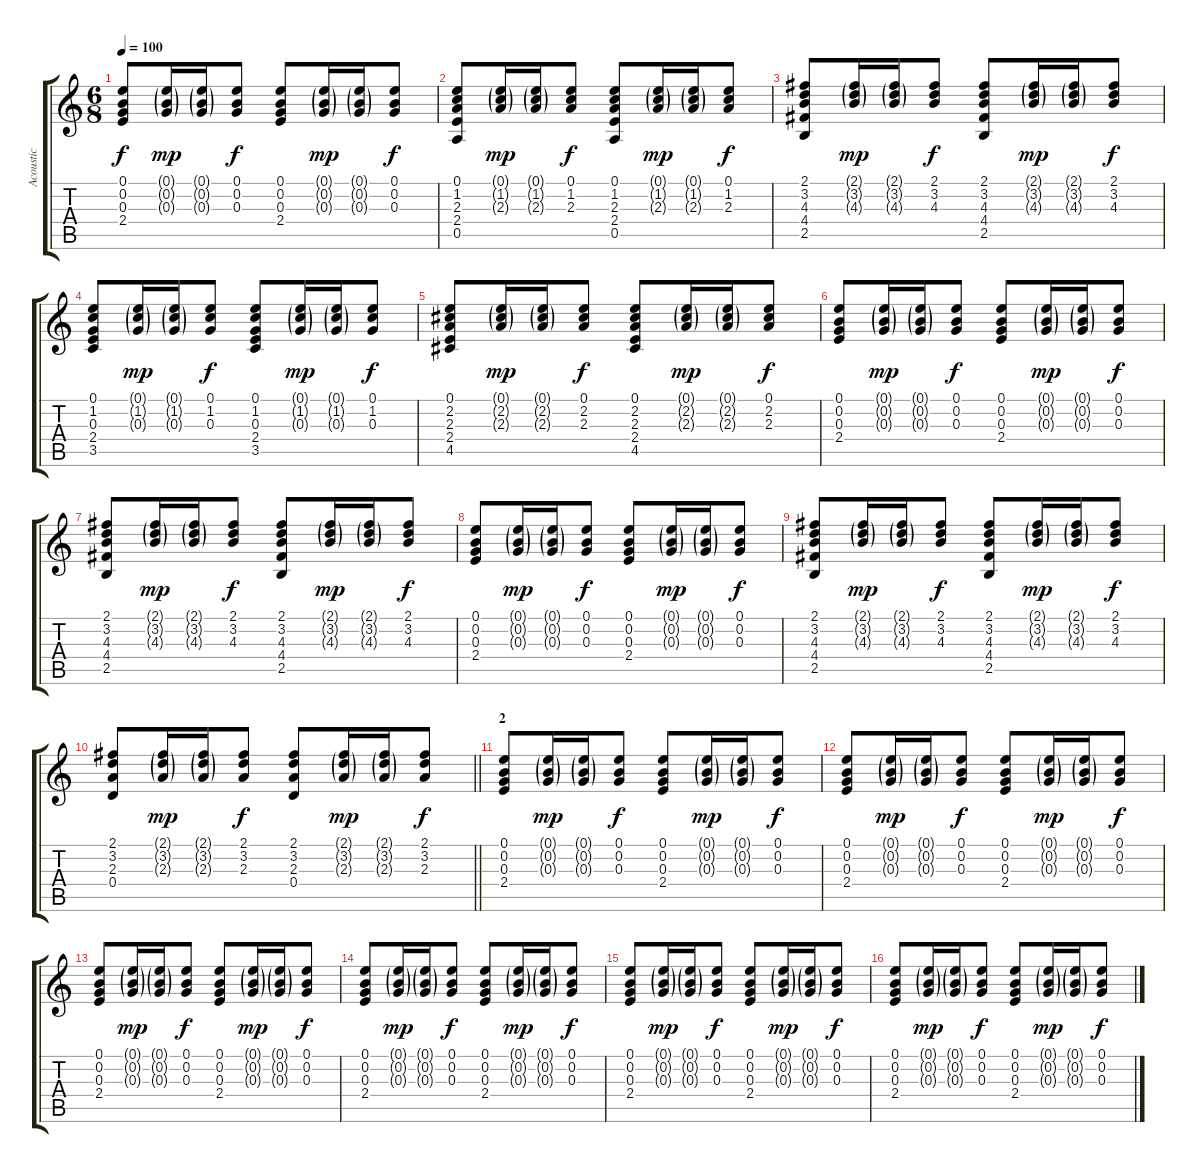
\track ("Acoustic" "Acoustic") {instrument acousticguitarsteel}
\staff {score tabs}
\tuning (E4 B3 G3 D3 A2 E2) {hide}
\ts (6 8)
\tempo 100
\clef g2
\ks c
(0.1 0.2 0.3 2.4).8{dy f} (0.1{g} 0.2{g} 0.3{g}).16{dy mp} (0.1{g} 0.2{g} 0.3{g}).16 (0.1 0.2 0.3).8{dy f} (0.1 0.2 0.3 2.4).8 (0.1{g} 0.2{g} 0.3{g}).16{dy mp} (0.1{g} 0.2{g} 0.3{g}).16 (0.1 0.2 0.3).8{dy f} |
(0.1 1.2 2.3 2.4 0.5).8 (0.1{g} 1.2{g} 2.3{g}).16{dy mp} (0.1{g} 1.2{g} 2.3{g}).16 (0.1 1.2 2.3).8{dy f} (0.1 1.2 2.3 2.4 0.5).8 (0.1{g} 1.2{g} 2.3{g}).16{dy mp} (0.1{g} 1.2{g} 2.3{g}).16 (0.1 1.2 2.3).8{dy f} |
(2.1 3.2 4.3 4.4 2.5).8 (2.1{g} 3.2{g} 4.3{g}).16{dy mp} (2.1{g} 3.2{g} 4.3{g}).16 (2.1 3.2 4.3).8{dy f} (2.1 3.2 4.3 4.4 2.5).8 (2.1{g} 3.2{g} 4.3{g}).16{dy mp} (2.1{g} 3.2{g} 4.3{g}).16 (2.1 3.2 4.3).8{dy f} |
(0.1 1.2 0.3 2.4 3.5).8 (0.1{g} 1.2{g} 0.3{g}).16{dy mp} (0.1{g} 1.2{g} 0.3{g}).16 (0.1 1.2 0.3).8{dy f} (0.1 1.2 0.3 2.4 3.5).8 (0.1{g} 1.2{g} 0.3{g}).16{dy mp} (0.1{g} 1.2{g} 0.3{g}).16 (0.1 1.2 0.3).8{dy f} |
(0.1 2.2 2.3 2.4 4.5).8 (0.1{g} 2.2{g} 2.3{g}).16{dy mp} (0.1{g} 2.2{g} 2.3{g}).16 (0.1 2.2 2.3).8{dy f} (0.1 2.2 2.3 2.4 4.5).8 (0.1{g} 2.2{g} 2.3{g}).16{dy mp} (0.1{g} 2.2{g} 2.3{g}).16 (0.1 2.2 2.3).8{dy f} |
(0.1 0.2 0.3 2.4).8 (0.1{g} 0.2{g} 0.3{g}).16{dy mp} (0.1{g} 0.2{g} 0.3{g}).16 (0.1 0.2 0.3).8{dy f} (0.1 0.2 0.3 2.4).8 (0.1{g} 0.2{g} 0.3{g}).16{dy mp} (0.1{g} 0.2{g} 0.3{g}).16 (0.1 0.2 0.3).8{dy f} |
(2.1 3.2 4.3 4.4 2.5).8 (2.1{g} 3.2{g} 4.3{g}).16{dy mp} (2.1{g} 3.2{g} 4.3{g}).16 (2.1 3.2 4.3).8{dy f} (2.1 3.2 4.3 4.4 2.5).8 (2.1{g} 3.2{g} 4.3{g}).16{dy mp} (2.1{g} 3.2{g} 4.3{g}).16 (2.1 3.2 4.3).8{dy f} |
(0.1 0.2 0.3 2.4).8 (0.1{g} 0.2{g} 0.3{g}).16{dy mp} (0.1{g} 0.2{g} 0.3{g}).16 (0.1 0.2 0.3).8{dy f} (0.1 0.2 0.3 2.4).8 (0.1{g} 0.2{g} 0.3{g}).16{dy mp} (0.1{g} 0.2{g} 0.3{g}).16 (0.1 0.2 0.3).8{dy f} |
(2.1 3.2 4.3 4.4 2.5).8 (2.1{g} 3.2{g} 4.3{g}).16{dy mp} (2.1{g} 3.2{g} 4.3{g}).16 (2.1 3.2 4.3).8{dy f} (2.1 3.2 4.3 4.4 2.5).8 (2.1{g} 3.2{g} 4.3{g}).16{dy mp} (2.1{g} 3.2{g} 4.3{g}).16 (2.1 3.2 4.3).8{dy f} |
\barLineRight lightlight
(2.1 3.2 2.3 0.4).8 (2.1{g} 3.2{g} 2.3{g}).16{dy mp} (2.1{g} 3.2{g} 2.3{g}).16 (2.1 3.2 2.3).8{dy f} (2.1 3.2 2.3 0.4).8 (2.1{g} 3.2{g} 2.3{g}).16{dy mp} (2.1{g} 3.2{g} 2.3{g}).16 (2.1 3.2 2.3).8{dy f} |
\section ("" "2")
(0.1 0.2 0.3 2.4).8 (0.1{g} 0.2{g} 0.3{g}).16{dy mp} (0.1{g} 0.2{g} 0.3{g}).16 (0.1 0.2 0.3).8{dy f} (0.1 0.2 0.3 2.4).8 (0.1{g} 0.2{g} 0.3{g}).16{dy mp} (0.1{g} 0.2{g} 0.3{g}).16 (0.1 0.2 0.3).8{dy f} |
(0.1 0.2 0.3 2.4).8 (0.1{g} 0.2{g} 0.3{g}).16{dy mp} (0.1{g} 0.2{g} 0.3{g}).16 (0.1 0.2 0.3).8{dy f} (0.1 0.2 0.3 2.4).8 (0.1{g} 0.2{g} 0.3{g}).16{dy mp} (0.1{g} 0.2{g} 0.3{g}).16 (0.1 0.2 0.3).8{dy f} |
(0.1 0.2 0.3 2.4).8 (0.1{g} 0.2{g} 0.3{g}).16{dy mp} (0.1{g} 0.2{g} 0.3{g}).16 (0.1 0.2 0.3).8{dy f} (0.1 0.2 0.3 2.4).8 (0.1{g} 0.2{g} 0.3{g}).16{dy mp} (0.1{g} 0.2{g} 0.3{g}).16 (0.1 0.2 0.3).8{dy f} |
(0.1 0.2 0.3 2.4).8 (0.1{g} 0.2{g} 0.3{g}).16{dy mp} (0.1{g} 0.2{g} 0.3{g}).16 (0.1 0.2 0.3).8{dy f} (0.1 0.2 0.3 2.4).8 (0.1{g} 0.2{g} 0.3{g}).16{dy mp} (0.1{g} 0.2{g} 0.3{g}).16 (0.1 0.2 0.3).8{dy f} |
(0.1 0.2 0.3 2.4).8 (0.1{g} 0.2{g} 0.3{g}).16{dy mp} (0.1{g} 0.2{g} 0.3{g}).16 (0.1 0.2 0.3).8{dy f} (0.1 0.2 0.3 2.4).8 (0.1{g} 0.2{g} 0.3{g}).16{dy mp} (0.1{g} 0.2{g} 0.3{g}).16 (0.1 0.2 0.3).8{dy f} |
(0.1 0.2 0.3 2.4).8 (0.1{g} 0.2{g} 0.3{g}).16{dy mp} (0.1{g} 0.2{g} 0.3{g}).16 (0.1 0.2 0.3).8{dy f} (0.1 0.2 0.3 2.4).8 (0.1{g} 0.2{g} 0.3{g}).16{dy mp} (0.1{g} 0.2{g} 0.3{g}).16 (0.1 0.2 0.3).8{dy f}
